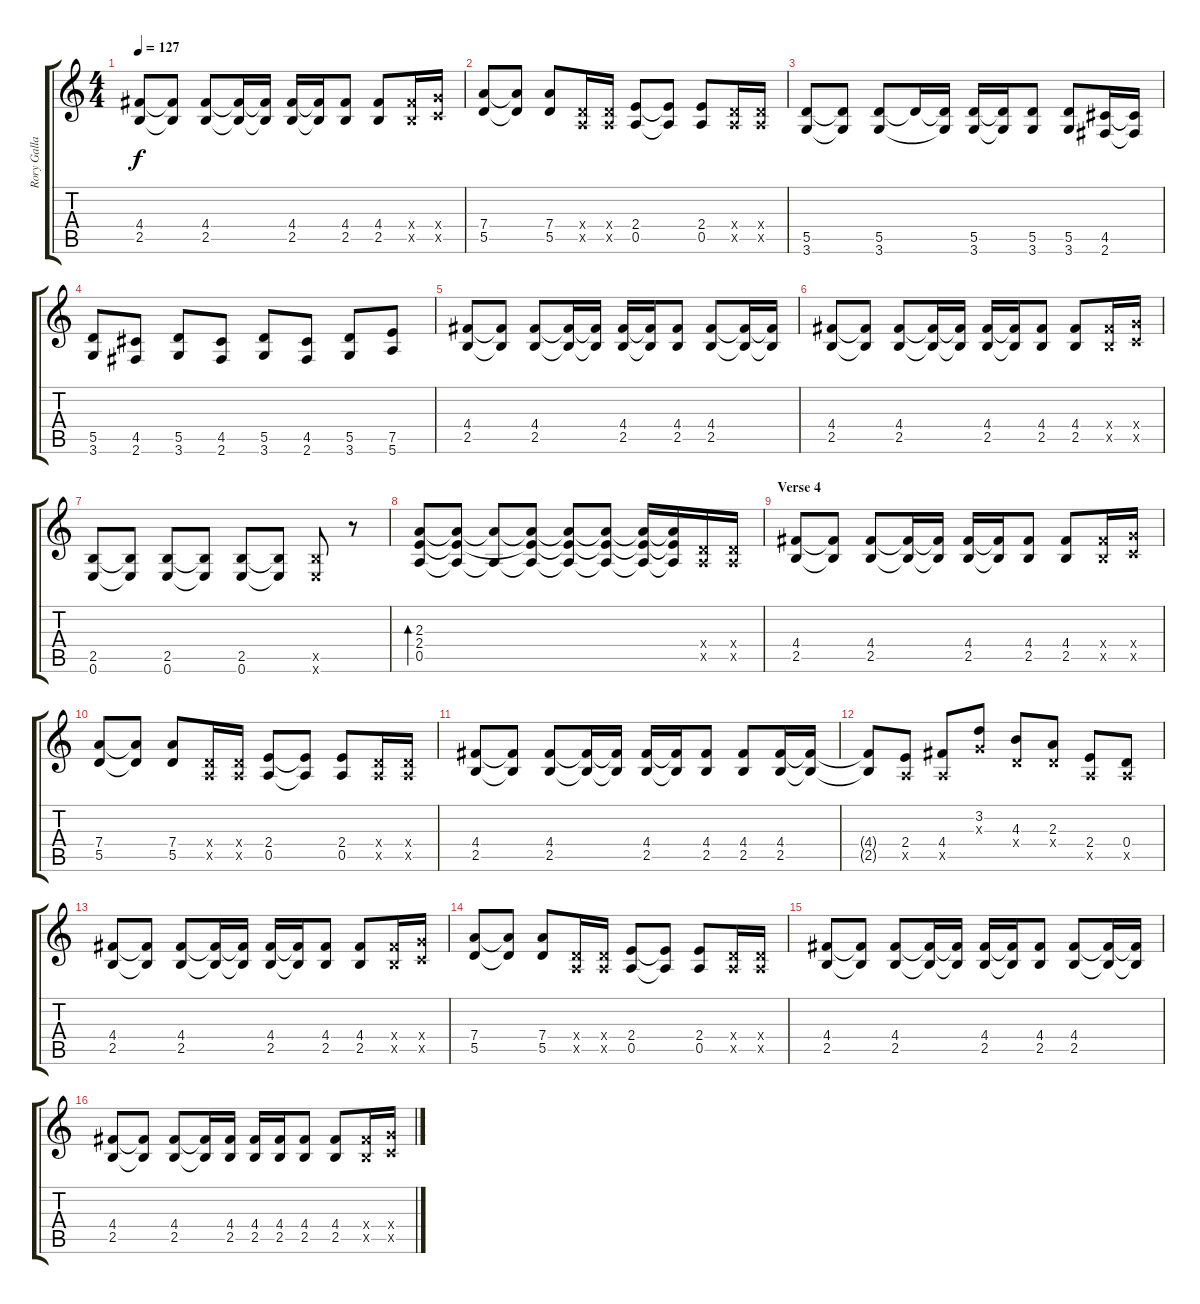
\track ("Rory Gallagher Right" "Rory Galla") {instrument distortionguitar}
\staff {score tabs}
\tuning (E4 B3 G3 D3 A2 E2) {hide}
\ts (4 4)
\tempo 127
\clef g2
\ks c
(4.4 2.5).8{dy f} (4.4{t} 2.5{t}).8 (4.4 2.5).8 (4.4{t} 2.5{t}).16 (4.4{t} 2.5{t}).16 (4.4 2.5).16 (4.4{t} 2.5{t}).16 (4.4 2.5).8 (4.4 2.5).8 (4.4{x} 2.5{x}).16 (5.4{x} 3.5{x}).16 |
(7.4 5.5).8 (7.4{t} 5.5{t}).8 (7.4 5.5).8 (0.4{x} 0.5{x}).16 (0.4{x} 0.5{x}).16 (2.4 0.5).8 (2.4{t} 0.5{t}).8 (2.4 0.5).8 (0.4{x} 0.5{x}).16 (0.4{x} 0.5{x}).16 |
(5.5 3.6).8 (5.5{t} 3.6{t}).8 (5.5 3.6).8 5.5{t}.16 (5.5{t} 3.6{t}).16 (5.5 3.6).16 (5.5{t} 3.6{t}).16 (5.5 3.6).8 (5.5 3.6).8 (4.5 2.6).16 (4.5{t} 2.6{t}).16 |
(5.5 3.6).8 (4.5 2.6).8 (5.5 3.6).8 (4.5 2.6).8 (5.5 3.6).8 (4.5 2.6).8 (5.5 3.6).8 (7.5 5.6).8 |
(4.4 2.5).8 (4.4{t} 2.5{t}).8 (4.4 2.5).8 (4.4{t} 2.5{t}).16 (4.4{t} 2.5{t}).16 (4.4 2.5).16 (4.4{t} 2.5{t}).16 (4.4 2.5).8 (4.4 2.5).8 (4.4{t} 2.5{t}).16 (4.4{t} 2.5{t}).16 |
(4.4 2.5).8 (4.4{t} 2.5{t}).8 (4.4 2.5).8 (4.4{t} 2.5{t}).16 (4.4{t} 2.5{t}).16 (4.4 2.5).16 (4.4{t} 2.5{t}).16 (4.4 2.5).8 (4.4 2.5).8 (4.4{x} 2.5{x}).16 (5.4{x} 3.5{x}).16 |
(2.5 0.6).8 (2.5{t} 0.6{t}).8 (2.5 0.6).8 (2.5{t} 0.6{t}).8 (2.5 0.6).8 (2.5{t} 0.6{t}).8 (2.5{x} 0.6{x}).8 r.8 |
(2.3 2.4 0.5).8{bd 240} (2.3{t} 2.4{t} 0.5{t}).8 (2.3{t} 0.5{t}).8 (2.3{t} 2.4{t} 0.5{t}).8 (2.3{t} 2.4{t} 0.5{t}).8 (2.3{t} 2.4{t} 0.5{t}).8 (2.3{t} 2.4{t} 0.5{t}).16 (2.3{t} 2.4{t} 0.5{t}).16 (0.4{x} 0.5{x}).16 (0.4{x} 0.5{x}).16 |
\section ("" "Verse 4")
(4.4 2.5).8 (4.4{t} 2.5{t}).8 (4.4 2.5).8 (4.4{t} 2.5{t}).16 (4.4{t} 2.5{t}).16 (4.4 2.5).16 (4.4{t} 2.5{t}).16 (4.4 2.5).8 (4.4 2.5).8 (4.4{x} 2.5{x}).16 (5.4{x} 3.5{x}).16 |
(7.4 5.5).8 (7.4{t} 5.5{t}).8 (7.4 5.5).8 (0.4{x} 0.5{x}).16 (0.4{x} 0.5{x}).16 (2.4 0.5).8 (2.4{t} 0.5{t}).8 (2.4 0.5).8 (0.4{x} 0.5{x}).16 (0.4{x} 0.5{x}).16 |
(4.4 2.5).8 (4.4{t} 2.5{t}).8 (4.4 2.5).8 (4.4{t} 2.5{t}).16 (4.4{t} 2.5{t}).16 (4.4 2.5).16 (4.4{t} 2.5{t}).16 (4.4 2.5).8 (4.4 2.5).8 (4.4 2.5).16 (4.4{t} 2.5{t}).16 |
(4.4{t} 2.5{t}).8 (2.4 0.5{x}).8 (4.4 0.5{x}).8 (3.2 0.3{x}).8 (4.3 0.4{x}).8 (2.3 0.4{x}).8 (2.4 0.5{x}).8 (0.4 0.5{x}).8 |
(4.4 2.5).8 (4.4{t} 2.5{t}).8 (4.4 2.5).8 (4.4{t} 2.5{t}).16 (4.4{t} 2.5{t}).16 (4.4 2.5).16 (4.4{t} 2.5{t}).16 (4.4 2.5).8 (4.4 2.5).8 (4.4{x} 2.5{x}).16 (5.4{x} 3.5{x}).16 |
(7.4 5.5).8 (7.4{t} 5.5{t}).8 (7.4 5.5).8 (0.4{x} 0.5{x}).16 (0.4{x} 0.5{x}).16 (2.4 0.5).8 (2.4{t} 0.5{t}).8 (2.4 0.5).8 (0.4{x} 0.5{x}).16 (0.4{x} 0.5{x}).16 |
(4.4 2.5).8 (4.4{t} 2.5{t}).8 (4.4 2.5).8 (4.4{t} 2.5{t}).16 (4.4{t} 2.5{t}).16 (4.4 2.5).16 (4.4{t} 2.5{t}).16 (4.4 2.5).8 (4.4 2.5).8 (4.4{t} 2.5{t}).16 (4.4{t} 2.5{t}).16 |
(4.4 2.5).8 (4.4{t} 2.5{t}).8 (4.4 2.5).8 (4.4{t} 2.5{t}).16 (4.4 2.5).16 (4.4 2.5).16 (4.4 2.5).16 (4.4 2.5).8 (4.4 2.5).8 (4.4{x} 2.5{x}).16 (5.4{x} 3.5{x}).16
